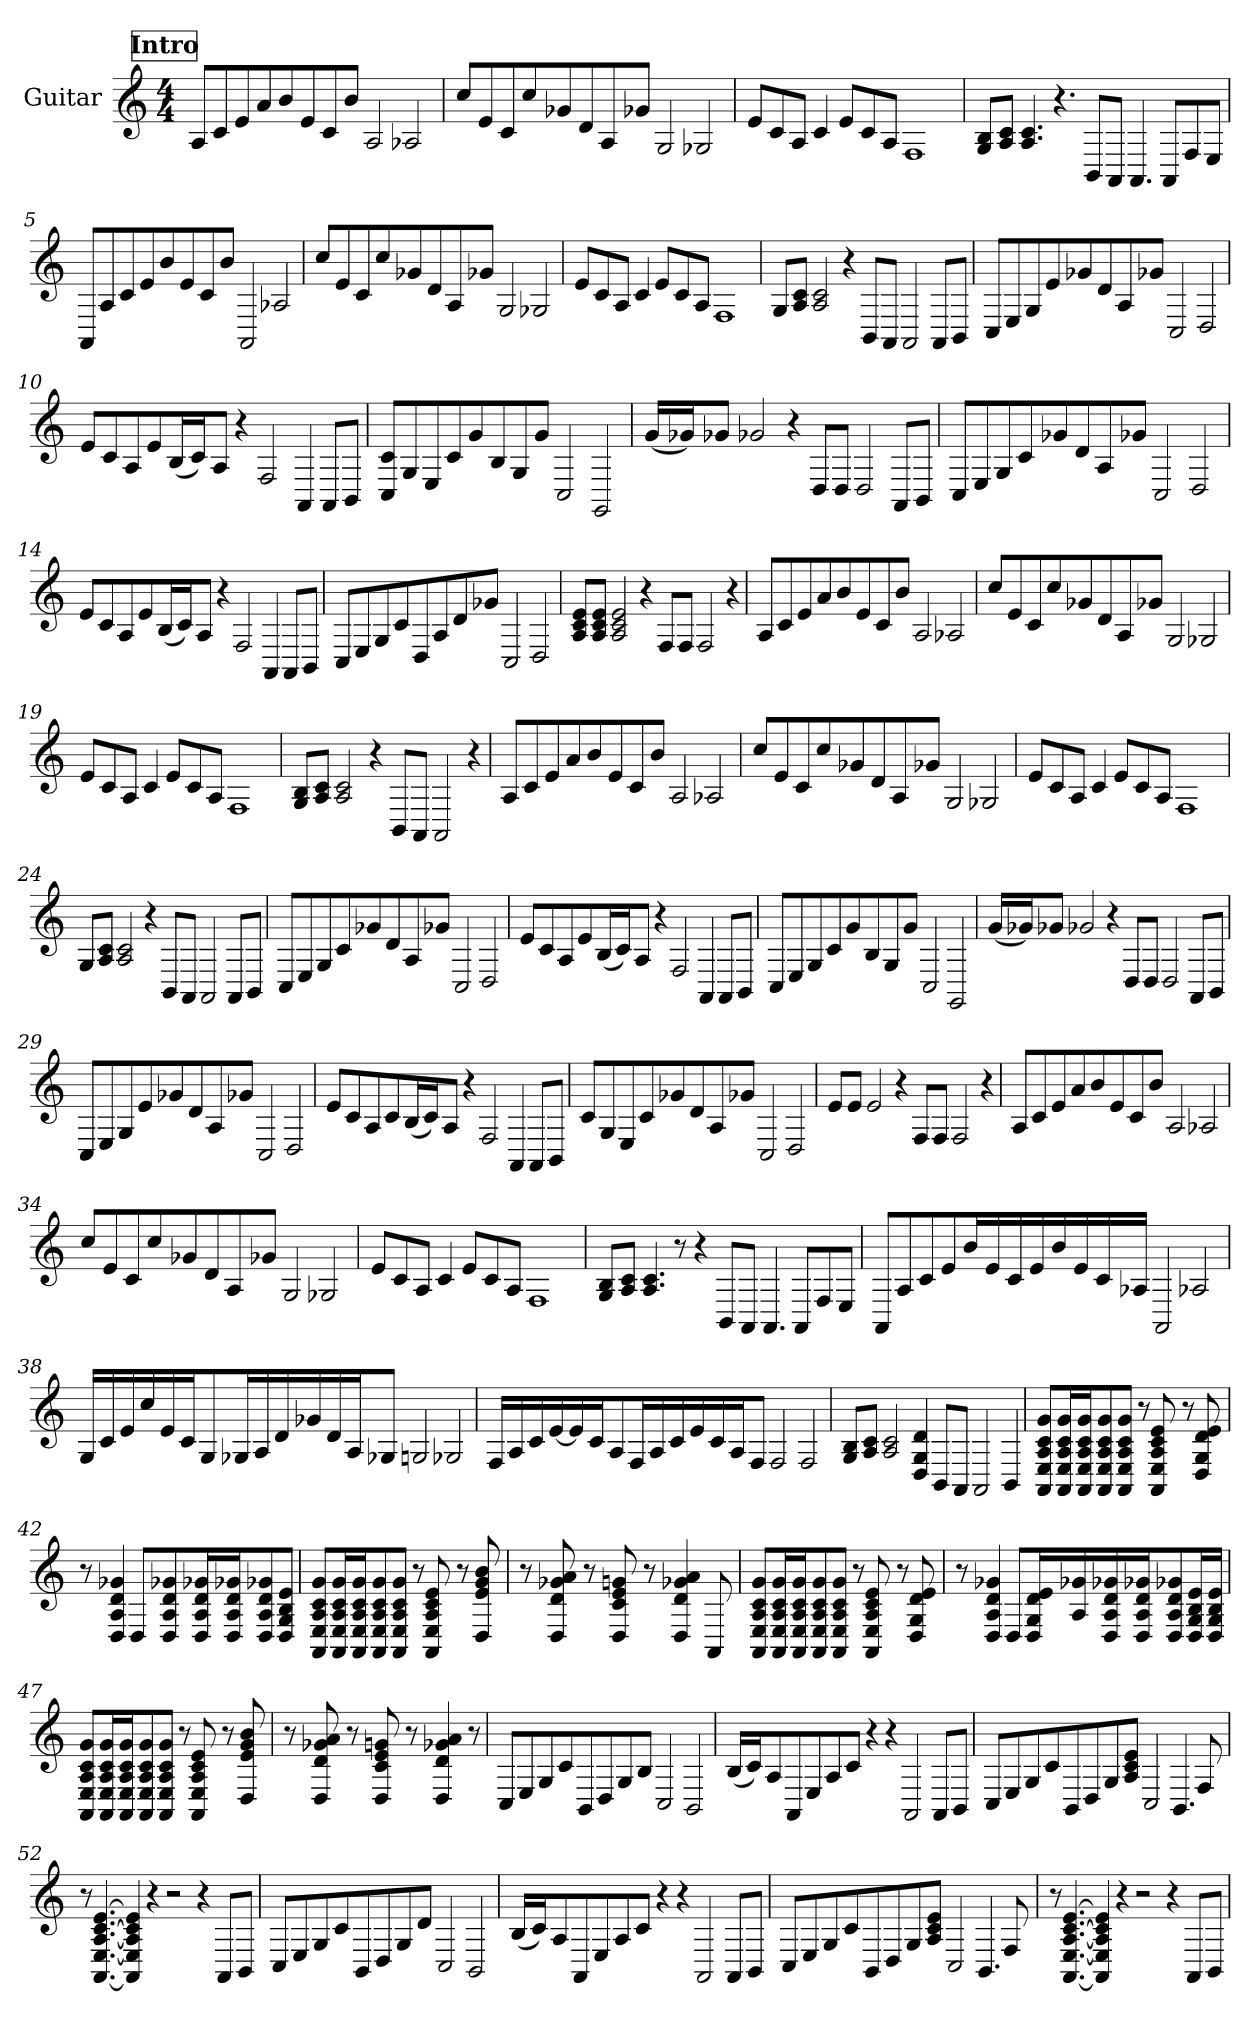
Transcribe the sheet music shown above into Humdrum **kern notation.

**kern
*part1
*staff1
*I"Guitar
*clefG2
*k[]
*M4/4
!!LO:REH:place=s1:a:B:fs=12:t=Intro
=1
!LO:N:vis=8
32A/L
!LO:N:vis=8
32c/
!LO:N:vis=8
32e/
!LO:N:vis=8
32a/
!LO:N:vis=8
32b/
!LO:N:vis=8
32e/
!LO:N:vis=8
32c/
!LO:N:vis=8
32b/J
!LO:N:vis=2
8A
!LO:N:vis=2
8A-X
=2
!LO:N:vis=8
32cc/L
!LO:N:vis=8
32e/
!LO:N:vis=8
32c/
!LO:N:vis=8
32cc/
!LO:N:vis=8
32g-X/
!LO:N:vis=8
32d/
!LO:N:vis=8
32A/
!LO:N:vis=8
32g-X/J
!LO:N:vis=2
8G
!LO:N:vis=2
8G-X
=3
!LO:N:vis=8
32e/L
!LO:N:vis=8
32c/
!LO:N:vis=8
32A/J
!LO:N:vis=4
16c
!LO:N:vis=8
32e/L
!LO:N:vis=8
32c/
!LO:N:vis=8
32A/J
!LO:N:vis=1
4F
=4
!LO:N:vis=8
32B/ 32G/L
!LO:N:vis=8
32c/ 32A/J
!LO:N:vis=4.
16.c 16.A
!LO:N:vis=4.
16.r
!LO:N:vis=8
32BB/L
!LO:N:vis=8
32AA/J
!LO:N:vis=4.
16.AA
!LO:N:vis=8
32AA/L
!LO:N:vis=8
32F/
!LO:N:vis=8
32E/J
=5
!LO:N:vis=8
32AA/L
!LO:N:vis=8
32A/
!LO:N:vis=8
32c/
!LO:N:vis=8
32e/
!LO:N:vis=8
32b/
!LO:N:vis=8
32e/
!LO:N:vis=8
32c/
!LO:N:vis=8
32b/J
!LO:N:vis=2
8AA
!LO:N:vis=2
8A-X
=6
!LO:N:vis=8
32cc/L
!LO:N:vis=8
32e/
!LO:N:vis=8
32c/
!LO:N:vis=8
32cc/
!LO:N:vis=8
32g-X/
!LO:N:vis=8
32d/
!LO:N:vis=8
32A/
!LO:N:vis=8
32g-X/J
!LO:N:vis=2
8G
!LO:N:vis=2
8G-X
=7
!LO:N:vis=8
32e/L
!LO:N:vis=8
32c/
!LO:N:vis=8
32A/J
!LO:N:vis=4
16c
!LO:N:vis=8
32e/L
!LO:N:vis=8
32c/
!LO:N:vis=8
32A/J
!LO:N:vis=1
4F
=8
!LO:N:vis=8
32G/L
!LO:N:vis=8
32c/ 32A/J
!LO:N:vis=2
8c 8A
!LO:N:vis=4
16r
!LO:N:vis=8
32BB/L
!LO:N:vis=8
32AA/J
!LO:N:vis=2
8AA
!LO:N:vis=8
32AA/L
!LO:N:vis=8
32BB/J
=9
!LO:N:vis=8
32C/L
!LO:N:vis=8
32E/
!LO:N:vis=8
32G/
!LO:N:vis=8
32e/
!LO:N:vis=8
32g-X/
!LO:N:vis=8
32d/
!LO:N:vis=8
32A/
!LO:N:vis=8
32g-X/J
!LO:N:vis=2
8C
!LO:N:vis=2
8D
=10
!LO:N:vis=8
32e/L
!LO:N:vis=8
32c/
!LO:N:vis=8
32A/
!LO:N:vis=8
32e/
!LO:N:vis=16
(64B/L
!LO:N:vis=16
64c/J)
!LO:N:vis=8
32A/J
!LO:N:vis=4
16r
!LO:N:vis=2
8F
!LO:N:vis=4
16AA
!LO:N:vis=8
32AA/L
!LO:N:vis=8
32BB/J
=11
!LO:N:vis=8
32c/ 32C/L
!LO:N:vis=8
32G/
!LO:N:vis=8
32E/
!LO:N:vis=8
32c/
!LO:N:vis=8
32g/
!LO:N:vis=8
32B/
!LO:N:vis=8
32G/
!LO:N:vis=8
32g/J
!LO:N:vis=2
8C
!LO:N:vis=2
8GG
=12
!LO:N:vis=16
(64g/LL
!LO:N:vis=16
64g-X/J)
!LO:N:vis=8
32g-X/J
!LO:N:vis=2
8g-X
!LO:N:vis=4
16r
!LO:N:vis=8
32D/L
!LO:N:vis=8
32D/J
!LO:N:vis=2
8D
!LO:N:vis=8
32AA/L
!LO:N:vis=8
32BB/J
=13
!LO:N:vis=8
32C/L
!LO:N:vis=8
32E/
!LO:N:vis=8
32G/
!LO:N:vis=8
32c/
!LO:N:vis=8
32g-X/
!LO:N:vis=8
32d/
!LO:N:vis=8
32A/
!LO:N:vis=8
32g-X/J
!LO:N:vis=2
8C
!LO:N:vis=2
8D
=14
!LO:N:vis=8
32e/L
!LO:N:vis=8
32c/
!LO:N:vis=8
32A/
!LO:N:vis=8
32e/
!LO:N:vis=16
(64B/L
!LO:N:vis=16
64c/J)
!LO:N:vis=8
32A/J
!LO:N:vis=4
16r
!LO:N:vis=2
8F
!LO:N:vis=4
16AA
!LO:N:vis=8
32AA/L
!LO:N:vis=8
32BB/J
=15
!LO:N:vis=8
32C/L
!LO:N:vis=8
32E/
!LO:N:vis=8
32G/
!LO:N:vis=8
32c/
!LO:N:vis=8
32D/
!LO:N:vis=8
32A/
!LO:N:vis=8
32d/
!LO:N:vis=8
32g-X/J
!LO:N:vis=2
8C
!LO:N:vis=2
8D
=16
!LO:N:vis=8
32e/ 32c/ 32A/L
!LO:N:vis=8
32e/ 32c/ 32A/J
!LO:N:vis=2
8e 8c 8A
!LO:N:vis=4
16r
!LO:N:vis=8
32F/L
!LO:N:vis=8
32F/J
!LO:N:vis=2
8F
!LO:N:vis=4
16r
=17
!!LO:REH:place=s1:a:B:fs=12:t=Verse 1
!LO:N:vis=8
32A/L
!LO:N:vis=8
32c/
!LO:N:vis=8
32e/
!LO:N:vis=8
32a/
!LO:N:vis=8
32b/
!LO:N:vis=8
32e/
!LO:N:vis=8
32c/
!LO:N:vis=8
32b/J
!LO:N:vis=2
8A
!LO:N:vis=2
8A-X
=18
!LO:N:vis=8
32cc/L
!LO:N:vis=8
32e/
!LO:N:vis=8
32c/
!LO:N:vis=8
32cc/
!LO:N:vis=8
32g-X/
!LO:N:vis=8
32d/
!LO:N:vis=8
32A/
!LO:N:vis=8
32g-X/J
!LO:N:vis=2
8G
!LO:N:vis=2
8G-X
=19
!LO:N:vis=8
32e/L
!LO:N:vis=8
32c/
!LO:N:vis=8
32A/J
!LO:N:vis=4
16c
!LO:N:vis=8
32e/L
!LO:N:vis=8
32c/
!LO:N:vis=8
32A/J
!LO:N:vis=1
4F
=20
!LO:N:vis=8
32B/ 32G/L
!LO:N:vis=8
32c/ 32A/J
!LO:N:vis=2
8c 8A
!LO:N:vis=4
16r
!LO:N:vis=8
32BB/L
!LO:N:vis=8
32AA/J
!LO:N:vis=2
8AA
!LO:N:vis=4
16r
=21
!LO:N:vis=8
32A/L
!LO:N:vis=8
32c/
!LO:N:vis=8
32e/
!LO:N:vis=8
32a/
!LO:N:vis=8
32b/
!LO:N:vis=8
32e/
!LO:N:vis=8
32c/
!LO:N:vis=8
32b/J
!LO:N:vis=2
8A
!LO:N:vis=2
8A-X
=22
!LO:N:vis=8
32cc/L
!LO:N:vis=8
32e/
!LO:N:vis=8
32c/
!LO:N:vis=8
32cc/
!LO:N:vis=8
32g-X/
!LO:N:vis=8
32d/
!LO:N:vis=8
32A/
!LO:N:vis=8
32g-X/J
!LO:N:vis=2
8G
!LO:N:vis=2
8G-X
=23
!LO:N:vis=8
32e/L
!LO:N:vis=8
32c/
!LO:N:vis=8
32A/J
!LO:N:vis=4
16c
!LO:N:vis=8
32e/L
!LO:N:vis=8
32c/
!LO:N:vis=8
32A/J
!LO:N:vis=1
4F
=24
!LO:N:vis=8
32G/L
!LO:N:vis=8
32c/ 32A/J
!LO:N:vis=2
8c 8A
!LO:N:vis=4
16r
!LO:N:vis=8
32BB/L
!LO:N:vis=8
32AA/J
!LO:N:vis=2
8AA
!LO:N:vis=8
32AA/L
!LO:N:vis=8
32BB/J
=25
!LO:N:vis=8
32C/L
!LO:N:vis=8
32E/
!LO:N:vis=8
32G/
!LO:N:vis=8
32c/
!LO:N:vis=8
32g-X/
!LO:N:vis=8
32d/
!LO:N:vis=8
32A/
!LO:N:vis=8
32g-X/J
!LO:N:vis=2
8C
!LO:N:vis=2
8D
=26
!LO:N:vis=8
32e/L
!LO:N:vis=8
32c/
!LO:N:vis=8
32A/
!LO:N:vis=8
32e/
!LO:N:vis=16
(64B/L
!LO:N:vis=16
64c/J)
!LO:N:vis=8
32A/J
!LO:N:vis=4
16r
!LO:N:vis=2
8F
!LO:N:vis=4
16AA
!LO:N:vis=8
32AA/L
!LO:N:vis=8
32BB/J
=27
!LO:N:vis=8
32C/L
!LO:N:vis=8
32E/
!LO:N:vis=8
32G/
!LO:N:vis=8
32c/
!LO:N:vis=8
32g/
!LO:N:vis=8
32B/
!LO:N:vis=8
32G/
!LO:N:vis=8
32g/J
!LO:N:vis=2
8C
!LO:N:vis=2
8GG
=28
!LO:N:vis=16
(64g/LL
!LO:N:vis=16
64g-X/J)
!LO:N:vis=8
32g-X/J
!LO:N:vis=2
8g-X
!LO:N:vis=4
16r
!LO:N:vis=8
32D/L
!LO:N:vis=8
32D/J
!LO:N:vis=2
8D
!LO:N:vis=8
32AA/L
!LO:N:vis=8
32BB/J
=29
!LO:N:vis=8
32C/L
!LO:N:vis=8
32E/
!LO:N:vis=8
32G/
!LO:N:vis=8
32e/
!LO:N:vis=8
32g-X/
!LO:N:vis=8
32d/
!LO:N:vis=8
32A/
!LO:N:vis=8
32g-X/J
!LO:N:vis=2
8C
!LO:N:vis=2
8D
=30
!LO:N:vis=8
32e/L
!LO:N:vis=8
32c/
!LO:N:vis=8
32A/
!LO:N:vis=8
32c/
!LO:N:vis=16
(64B/L
!LO:N:vis=16
64c/J)
!LO:N:vis=8
32A/J
!LO:N:vis=4
16r
!LO:N:vis=2
8F
!LO:N:vis=4
16AA
!LO:N:vis=8
32AA/L
!LO:N:vis=8
32BB/J
=31
!LO:N:vis=8
32c/L
!LO:N:vis=8
32G/
!LO:N:vis=8
32E/
!LO:N:vis=8
32c/
!LO:N:vis=8
32g-X/
!LO:N:vis=8
32d/
!LO:N:vis=8
32A/
!LO:N:vis=8
32g-X/J
!LO:N:vis=2
8C
!LO:N:vis=2
8D
=32
!LO:N:vis=8
32e/L
!LO:N:vis=8
32e/J
!LO:N:vis=2
8e
!LO:N:vis=4
16r
!LO:N:vis=8
32F/L
!LO:N:vis=8
32F/J
!LO:N:vis=2
8F
!LO:N:vis=4
16r
=33
!LO:N:vis=8
32A/L
!LO:N:vis=8
32c/
!LO:N:vis=8
32e/
!LO:N:vis=8
32a/
!LO:N:vis=8
32b/
!LO:N:vis=8
32e/
!LO:N:vis=8
32c/
!LO:N:vis=8
32b/J
!LO:N:vis=2
8A
!LO:N:vis=2
8A-X
=34
!LO:N:vis=8
32cc/L
!LO:N:vis=8
32e/
!LO:N:vis=8
32c/
!LO:N:vis=8
32cc/
!LO:N:vis=8
32g-X/
!LO:N:vis=8
32d/
!LO:N:vis=8
32A/
!LO:N:vis=8
32g-X/J
!LO:N:vis=2
8G
!LO:N:vis=2
8G-X
=35
!LO:N:vis=8
32e/L
!LO:N:vis=8
32c/
!LO:N:vis=8
32A/J
!LO:N:vis=4
16c
!LO:N:vis=8
32e/L
!LO:N:vis=8
32c/
!LO:N:vis=8
32A/J
!LO:N:vis=1
4F
=36
!LO:N:vis=8
32B/ 32G/L
!LO:N:vis=8
32c/ 32A/J
!LO:N:vis=4.
16.c 16.A
!LO:N:vis=8
32r
!LO:N:vis=4
16r
!LO:N:vis=8
32BB/L
!LO:N:vis=8
32AA/J
!LO:N:vis=4.
16.AA
!LO:N:vis=8
32AA/L
!LO:N:vis=8
32F/
!LO:N:vis=8
32E/J
=37
!LO:N:vis=8
32AA/L
!LO:N:vis=8
32A/
!LO:N:vis=8
32c/
!LO:N:vis=8
32e/
!LO:N:vis=16
64b/L
!LO:N:vis=16
64e/
!LO:N:vis=16
64c/
!LO:N:vis=16
64e/
!LO:N:vis=16
64b/
!LO:N:vis=16
64e/
!LO:N:vis=16
64c/
!LO:N:vis=16
64A-X/JJ
!LO:N:vis=2
8AA
!LO:N:vis=2
8A-X
=38
!LO:N:vis=16
64G/LL
!LO:N:vis=16
64c/
!LO:N:vis=16
64e/
!LO:N:vis=16
64cc/
!LO:N:vis=16
64e/
!LO:N:vis=16
64c/J
!LO:N:vis=8
32G/
!LO:N:vis=16
64G-X/L
!LO:N:vis=16
64A/
!LO:N:vis=16
64d/
!LO:N:vis=16
64g-X/
!LO:N:vis=16
64d/
!LO:N:vis=16
64A/J
!LO:N:vis=8
32G-X/J
!LO:N:vis=2
8G
!LO:N:vis=2
8G-X
=39
!LO:N:vis=16
64F/LL
!LO:N:vis=16
64A/
!LO:N:vis=16
64c/
!LO:N:vis=16
[64e/
!LO:N:vis=16
64e/]
!LO:N:vis=16
64c/J
!LO:N:vis=8
32A/
!LO:N:vis=16
64F/L
!LO:N:vis=16
64A/
!LO:N:vis=16
64c/
!LO:N:vis=16
64e/
!LO:N:vis=16
64c/
!LO:N:vis=16
64A/J
!LO:N:vis=8
32F/J
!LO:N:vis=2
8F
!LO:N:vis=2
8F
=40
!LO:N:vis=8
32B/ 32G/L
!LO:N:vis=8
32c/ 32A/J
!LO:N:vis=2
8c 8A
!LO:N:vis=4
16d 16G 16D
!LO:N:vis=8
32BB/L
!LO:N:vis=8
32AA/J
!LO:N:vis=2
8AA
!LO:N:vis=4
16BB
=41
!!LO:REH:place=s1:a:B:fs=12:t=Interlude
!LO:N:vis=8
32g/ 32c/ 32A/ 32E/ 32AA/L
!LO:N:vis=16
64g/ 64c/ 64A/ 64E/ 64AA/L
!LO:N:vis=16
64g/ 64c/ 64A/ 64E/ 64AA/J
!LO:N:vis=8
32g/ 32c/ 32A/ 32E/ 32AA/
!LO:N:vis=8
32g/ 32c/ 32A/ 32E/ 32AA/J
!LO:N:vis=8
32r
!LO:N:vis=8
32e 32c 32A 32E 32AA
!LO:N:vis=8
32r
!LO:N:vis=8
32e 32d 32G 32D
=42
!LO:N:vis=8
32r
!LO:N:vis=4
16g-X 16d 16A 16D
!LO:N:vis=8
32D/L
!LO:N:vis=8
32g-X/ 32d/ 32A/ 32D/
!LO:N:vis=16
64g-X/ 64d/ 64A/ 64D/L
!LO:N:vis=16
64g-X/ 64d/ 64A/ 64D/J
!LO:N:vis=8
32g-X/ 32d/ 32A/ 32D/
!LO:N:vis=8
32e/ 32B/ 32G/ 32D/J
=43
!LO:N:vis=8
32g/ 32c/ 32A/ 32E/ 32AA/L
!LO:N:vis=16
64g/ 64c/ 64A/ 64E/ 64AA/L
!LO:N:vis=16
64g/ 64c/ 64A/ 64E/ 64AA/J
!LO:N:vis=8
32g/ 32c/ 32A/ 32E/ 32AA/
!LO:N:vis=8
32g/ 32c/ 32A/ 32E/ 32AA/J
!LO:N:vis=8
32r
!LO:N:vis=8
32e 32c 32A 32E 32AA
!LO:N:vis=8
32r
!LO:N:vis=8
32b 32g 32e 32D
=44
!LO:N:vis=8
32r
!LO:N:vis=8
32a 32g-X 32d 32D
!LO:N:vis=8
32r
!LO:N:vis=8
32g 32e 32c 32D
!LO:N:vis=8
32r
!LO:N:vis=4
16a 16g-X 16d 16D
!LO:N:vis=8
32AA
=45
!LO:N:vis=8
32g/ 32c/ 32A/ 32E/ 32AA/L
!LO:N:vis=16
64g/ 64c/ 64A/ 64E/ 64AA/L
!LO:N:vis=16
64g/ 64c/ 64A/ 64E/ 64AA/J
!LO:N:vis=8
32g/ 32c/ 32A/ 32E/ 32AA/
!LO:N:vis=8
32g/ 32c/ 32A/ 32E/ 32AA/J
!LO:N:vis=8
32r
!LO:N:vis=8
32e 32c 32A 32E 32AA
!LO:N:vis=8
32r
!LO:N:vis=8
32e 32d 32G 32D
=46
!LO:N:vis=8
32r
!LO:N:vis=4
16g-X 16d 16A 16D
!LO:N:vis=8
32D/L
!LO:N:vis=16
((64e/ 64d/ 64G/ 64D/L
!LO:N:vis=16
64g-X/ 64A/
!LO:N:vis=16
64g-X/ 64d/ 64A/ 64D/
!LO:N:vis=16
64g-X/ 64d/ 64A/ 64D/J
!LO:N:vis=8
32g-X/ 32d/ 32A/ 32D/
!LO:N:vis=16
64e/ 64B/ 64G/ 64D/L
!LO:N:vis=16
64e/ 64B/ 64G/ 64D/JJ
=47
!LO:N:vis=8
32g/ 32c/ 32A/ 32E/ 32AA/L
!LO:N:vis=16
64g/ 64c/ 64A/ 64E/ 64AA/L
!LO:N:vis=16
64g/ 64c/ 64A/ 64E/ 64AA/J
!LO:N:vis=8
32g/ 32c/ 32A/ 32E/ 32AA/
!LO:N:vis=8
32g/ 32c/ 32A/ 32E/ 32AA/J
!LO:N:vis=8
32r
!LO:N:vis=8
32e 32c 32A 32E 32AA
!LO:N:vis=8
32r
!LO:N:vis=8
32b 32g 32e 32D
=48
!LO:N:vis=8
32r
!LO:N:vis=8
32a 32g-X 32d 32D
!LO:N:vis=8
32r
!LO:N:vis=8
32g 32e 32c 32D
!LO:N:vis=8
32r
!LO:N:vis=4
16a 16g-X 16d 16D
!LO:N:vis=8
32r
=49
!!LO:REH:place=s1:a:B:fs=12:t=Verse 2
!LO:N:vis=8
32C/L
!LO:N:vis=8
32E/
!LO:N:vis=8
32G/
!LO:N:vis=8
32c/
!LO:N:vis=8
32BB/
!LO:N:vis=8
32D/
!LO:N:vis=8
32G/
!LO:N:vis=8
32B/J
!LO:N:vis=2
8C
!LO:N:vis=2
8BB
=50
!LO:N:vis=16
(64B/LL
!LO:N:vis=16
64c/J)
!LO:N:vis=8
32A/
!LO:N:vis=8
32AA/
!LO:N:vis=8
32E/
!LO:N:vis=8
32A/
!LO:N:vis=8
32c/J
!LO:N:vis=4
16r
!LO:N:vis=4
16r
!LO:N:vis=2
8AA
!LO:N:vis=8
32AA/L
!LO:N:vis=8
32BB/J
=51
!LO:N:vis=8
32C/L
!LO:N:vis=8
32E/
!LO:N:vis=8
32G/
!LO:N:vis=8
32c/
!LO:N:vis=8
32BB/
!LO:N:vis=8
32D/
!LO:N:vis=8
32G/
!LO:N:vis=8
32e/ 32c/ 32A/J
!LO:N:vis=2
8C
!LO:N:vis=4.
16.BB
!LO:N:vis=8
32F
=52
!LO:N:vis=8
32r
!LO:N:vis=4.
[16.e [16.c [16.A [16.E [16.AA
!LO:N:vis=4
16e] 16c] 16A] 16E] 16AA]
!LO:N:vis=4
16r
!LO:N:vis=2
8r
!LO:N:vis=4
16r
!LO:N:vis=8
32AA/L
!LO:N:vis=8
32BB/J
=53
!LO:N:vis=8
32C/L
!LO:N:vis=8
32E/
!LO:N:vis=8
32G/
!LO:N:vis=8
32c/
!LO:N:vis=8
32BB/
!LO:N:vis=8
32D/
!LO:N:vis=8
32G/
!LO:N:vis=8
32d/J
!LO:N:vis=2
8C
!LO:N:vis=2
8BB
=54
!LO:N:vis=16
(64B/LL
!LO:N:vis=16
64c/J)
!LO:N:vis=8
32A/
!LO:N:vis=8
32AA/
!LO:N:vis=8
32E/
!LO:N:vis=8
32A/
!LO:N:vis=8
32c/J
!LO:N:vis=4
16r
!LO:N:vis=4
16r
!LO:N:vis=2
8AA
!LO:N:vis=8
32AA/L
!LO:N:vis=8
32BB/J
=55
!LO:N:vis=8
32C/L
!LO:N:vis=8
32E/
!LO:N:vis=8
32G/
!LO:N:vis=8
32c/
!LO:N:vis=8
32BB/
!LO:N:vis=8
32D/
!LO:N:vis=8
32G/
!LO:N:vis=8
32e/ 32c/ 32A/J
!LO:N:vis=2
8C
!LO:N:vis=4.
16.BB
!LO:N:vis=8
32F
=56
!LO:N:vis=8
32r
!LO:N:vis=4.
[16.e [16.c [16.A [16.E [16.AA
!LO:N:vis=4
16e] 16c] 16A] 16E] 16AA]
!LO:N:vis=4
16r
!LO:N:vis=2
8r
!LO:N:vis=4
16r
!LO:N:vis=8
32AA/L
!LO:N:vis=8
32BB/J
=
*-
